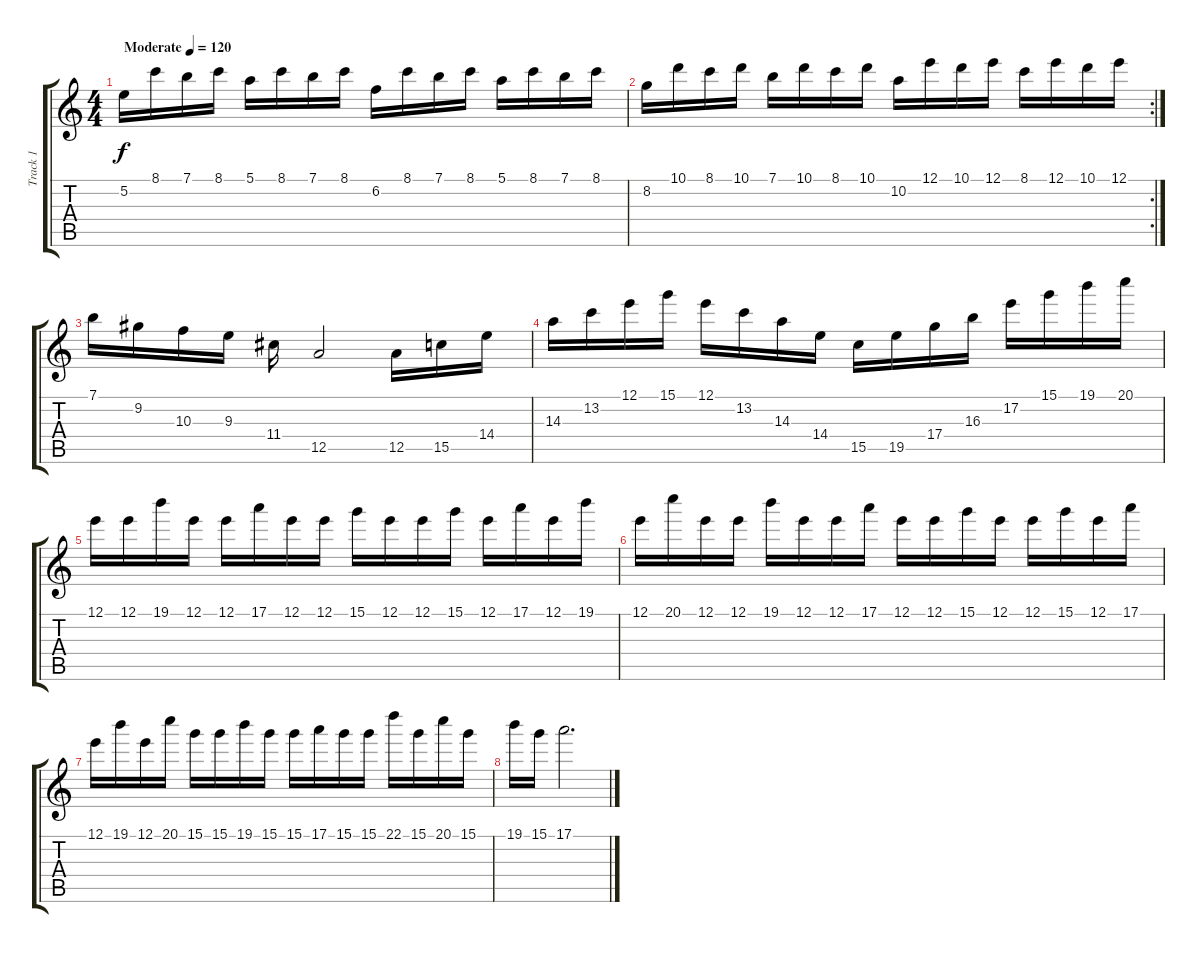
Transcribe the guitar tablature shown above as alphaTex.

\track ("Track 1" "Track 1") {instrument overdrivenguitar}
\staff {score tabs}
\tuning (E4 B3 G3 D3 A2 D2) {hide}
\ts (4 4)
\tempo (120 "Moderate")
\clef g2
\ks c
5.2.16{dy f instrument overdrivenguitar} 8.1.16 7.1.16 8.1.16 5.1.16 8.1.16 7.1.16 8.1.16 6.2.16 8.1.16 7.1.16 8.1.16 5.1.16 8.1.16 7.1.16 8.1.16 |
\rc 2
8.2.16 10.1.16 8.1.16 10.1.16 7.1.16 10.1.16 8.1.16 10.1.16 10.2.16 12.1.16 10.1.16 12.1.16 8.1.16 12.1.16 10.1.16 12.1.16 |
7.1.16 9.2.16 10.3.16 9.3.16 11.4.16 12.5.2 12.5.16 15.5.16 14.4.16 |
14.3.16 13.2.16 12.1.16 15.1.16 12.1.16 13.2.16 14.3.16 14.4.16 15.5.16 19.5.16 17.4.16 16.3.16 17.2.16 15.1.16 19.1.16 20.1.16 |
12.1.16 12.1.16 19.1.16 12.1.16 12.1.16 17.1.16 12.1.16 12.1.16 15.1.16 12.1.16 12.1.16 15.1.16 12.1.16 17.1.16 12.1.16 19.1.16 |
12.1.16 20.1.16 12.1.16 12.1.16 19.1.16 12.1.16 12.1.16 17.1.16 12.1.16 12.1.16 15.1.16 12.1.16 12.1.16 15.1.16 12.1.16 17.1.16 |
12.1.16 19.1.16 12.1.16 20.1.16 15.1.16 15.1.16 19.1.16 15.1.16 15.1.16 17.1.16 15.1.16 15.1.16 22.1.16 15.1.16 20.1.16 15.1.16 |
19.1.16 15.1.16 17.1.2{d}
